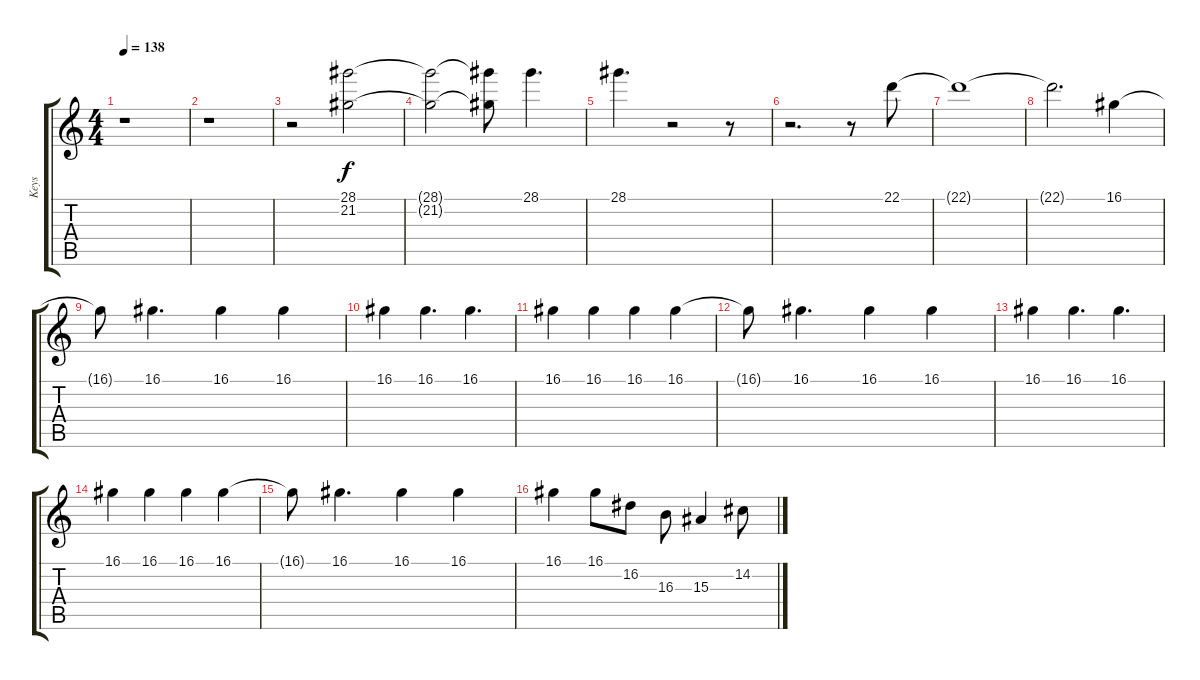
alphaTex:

\track ("Keys" "Keys") {instrument rockorgan}
\staff {score tabs}
\tuning (E4 B3 G3 D3 A2 E2) {hide}
\ts (4 4)
\tempo 138
\clef g2
\ks c
r.1{dy f instrument rockorgan} |
r.1 |
r.2 (28.1 21.2).2 |
(28.1{t} 21.2{t}).2 (28.1{t} 21.2{t}).8 28.1.4{d} |
28.1.4{d} r.2 r.8 |
r.2{d} r.8 22.1.8 |
22.1{t}.1 |
22.1{t}.2{d} 16.1.4 |
16.1{t}.8 16.1.4{d} 16.1.4 16.1.4 |
16.1.4 16.1.4{d} 16.1.4{d} |
16.1.4 16.1.4 16.1.4 16.1.4 |
16.1{t}.8 16.1.4{d} 16.1.4 16.1.4 |
16.1.4 16.1.4{d} 16.1.4{d} |
16.1.4 16.1.4 16.1.4 16.1.4 |
16.1{t}.8 16.1.4{d} 16.1.4 16.1.4 |
16.1.4 16.1.8 16.2.8 16.3.8 15.3.4 14.2.8
